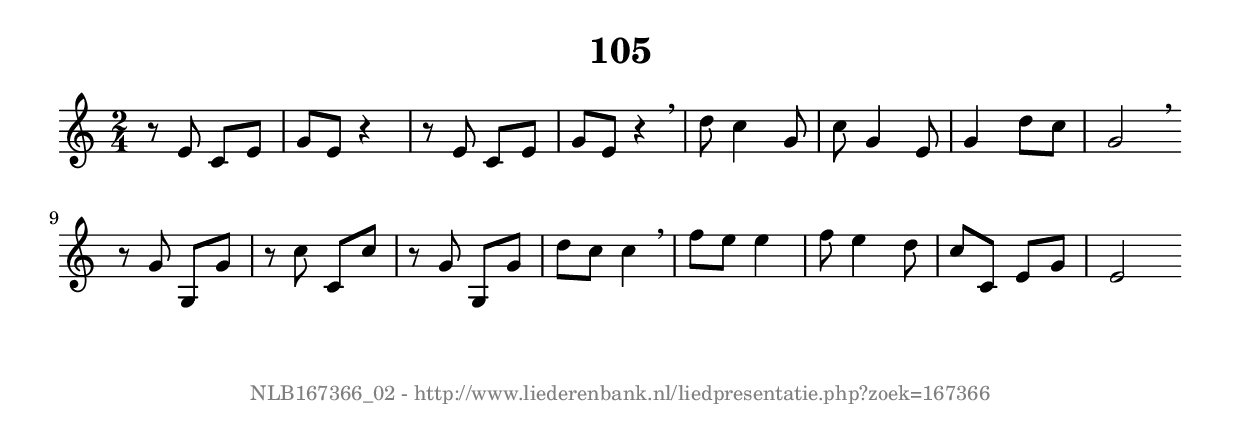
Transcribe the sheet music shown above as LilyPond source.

%
% produced by wce2krn 1.64 (7 June 2014)
%
\version"2.16"
#(append! paper-alist '(("long" . (cons (* 210 mm) (* 2000 mm)))))
#(set-default-paper-size "long")
sb = {\breathe}
mBreak = {\breathe }
bBreak = {\breathe }
x = {\once\override NoteHead #'style = #'cross }
gl=\glissando
itime={\override Staff.TimeSignature #'stencil = ##f }
ficta = {\once\set suggestAccidentals = ##t}
fine = {\once\override Score.RehearsalMark #'self-alignment-X = #1 \mark \markup {\italic{Fine}}}
dc = {\once\override Score.RehearsalMark #'self-alignment-X = #1 \mark \markup {\italic{D.C.}}}
dcf = {\once\override Score.RehearsalMark #'self-alignment-X = #1 \mark \markup {\italic{D.C. al Fine}}}
dcc = {\once\override Score.RehearsalMark #'self-alignment-X = #1 \mark \markup {\italic{D.C. al Coda}}}
ds = {\once\override Score.RehearsalMark #'self-alignment-X = #1 \mark \markup {\italic{D.S.}}}
dsf = {\once\override Score.RehearsalMark #'self-alignment-X = #1 \mark \markup {\italic{D.S. al Fine}}}
dsc = {\once\override Score.RehearsalMark #'self-alignment-X = #1 \mark \markup {\italic{D.S. al Coda}}}
pv = {\set Score.repeatCommands = #'((volta "1"))}
sv = {\set Score.repeatCommands = #'((volta "2"))}
tv = {\set Score.repeatCommands = #'((volta "3"))}
qv = {\set Score.repeatCommands = #'((volta "4"))}
xv = {\set Score.repeatCommands = #'((volta #f))}
\header{ tagline = ""
title = "105"
}
\score {{
\key c \major
\relative g'
{
\set melismaBusyProperties = #'()
\time 2/4
\tempo 4=120
\override Score.MetronomeMark #'transparent = ##t
\override Score.RehearsalMark #'break-visibility = #(vector #t #t #f)
r8 e c e g e r4 r8 e c e g e r4 \mBreak \bar "|"
d'8 c4 g8 c g4 e8 g4 d'8 c g2 \bar ":|:" \bBreak
r8 g g, g' r c c, c' r8 g g, g' d'8 c c4 \mBreak \bar "|"
f8 e e4 f8 e4 d8 c c, e g e2 \bar ":|"
 }}
 \midi { }
 \layout {
            indent = 0.0\cm
}
}
\markup { \vspace #0 } \markup { \with-color #grey \fill-line { \center-column { \smaller "NLB167366_02 - http://www.liederenbank.nl/liedpresentatie.php?zoek=167366" } } }
